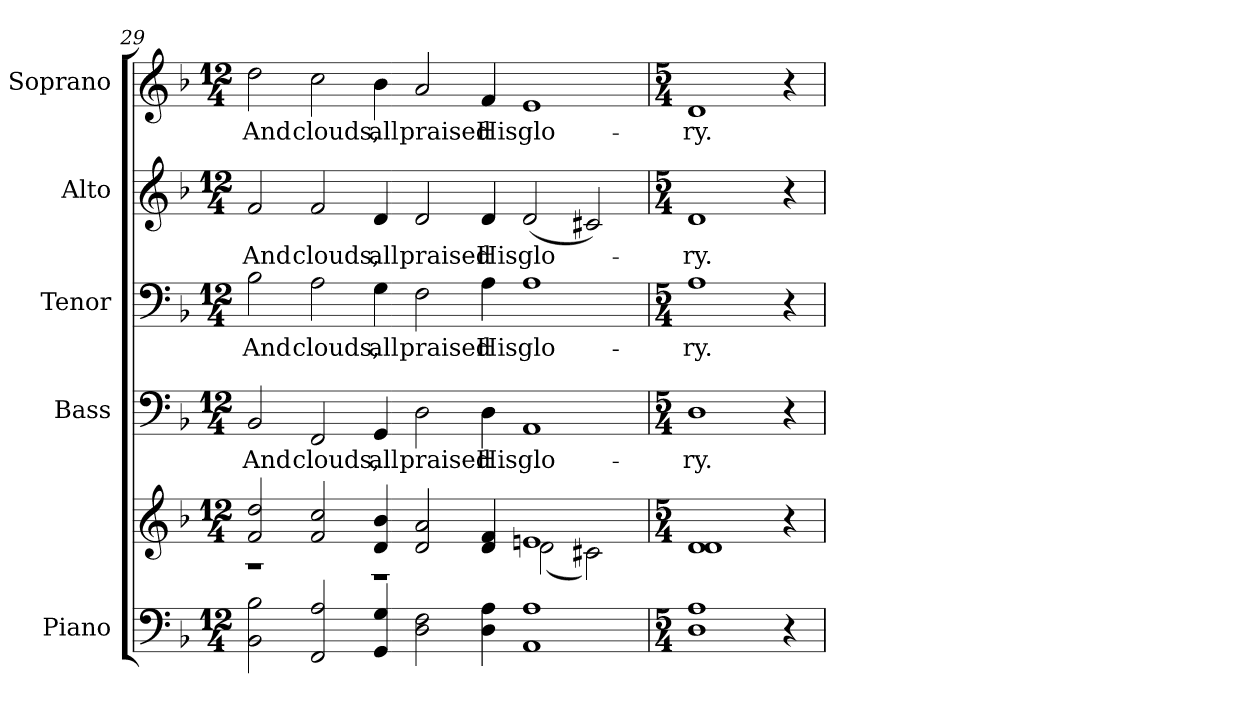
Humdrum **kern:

**kern	**kern	**kern	**text	**kern	**text	**kern	**text	**kern	**text
*part5	*part5	*part4	*part4	*part3	*part3	*part2	*part2	*part1	*part1
*staff6	*staff5	*staff4	*staff4	*staff3	*staff3	*staff2	*staff2	*staff1	*staff1
*I"Piano	*	*I"Bass	*	*I"Tenor	*	*I"Alto	*	*I"Soprano	*
*I'Pno.	*	*I'B.	*	*I'T.	*	*I'A.	*	*I'S.	*
!!LO:PB:g=z
*clefF4	*clefG2	*clefF4	*	*clefF4	*	*clefG2	*	*clefG2	*
*k[b-]	*k[b-]	*k[b-]	*	*k[b-]	*	*k[b-]	*	*k[b-]	*
*d:	*d:	*d:	*	*d:	*	*d:	*	*d:	*
*M12/4	*M12/4	*M12/4	*	*M12/4	*	*M12/4	*	*M12/4	*
=29	=29	=29	=29	=29	=29	=29	=29	=29	=29
*	*^	*	*	*	*	*	*	*	*
!	!	!	!	!LO:LY:b:color=#000000	!	!	!	!	!	!
!	!	!	!	!	!	!LO:LY:b:color=#000000	!	!	!	!
!	!	!	!	!	!	!	!	!LO:LY:b:color=#000000	!	!
!	!	!	!	!	!	!	!	!	!	!LO:LY:b:color=#000000
2BB-i\ 2B-i	2fi/ 2ddi	1r	2BB-i/	And	2B-i\	And	2fi/	And	2ddi\	And
!	!	!	!	!LO:LY:b:color=#000000	!	!	!	!	!	!
!	!	!	!	!	!	!LO:LY:b:color=#000000	!	!	!	!
!	!	!	!	!	!	!	!	!LO:LY:b:color=#000000	!	!
!	!	!	!	!	!	!	!	!	!	!LO:LY:b:color=#000000
2FFi/ 2Ai	2fi/ 2cci	.	2FFi/	clouds,	2Ai\	clouds,	2fi/	clouds,	2cci\	clouds,
!	!	!	!	!LO:LY:b:color=#000000	!	!	!	!	!	!
!	!	!	!	!	!	!LO:LY:b:color=#000000	!	!	!	!
!	!	!	!	!	!	!	!	!LO:LY:b:color=#000000	!	!
!	!	!	!	!	!	!	!	!	!	!LO:LY:b:color=#000000
4GGi/ 4Gi	4di/ 4b-i	1r	4GGi/	all	4Gi\	all	4di/	all	4b-i\	all
!	!	!	!	!LO:LY:b:color=#000000	!	!	!	!	!	!
!	!	!	!	!	!	!LO:LY:b:color=#000000	!	!	!	!
!	!	!	!	!	!	!	!	!LO:LY:b:color=#000000	!	!
!	!	!	!	!	!	!	!	!	!	!LO:LY:b:color=#000000
2Di\ 2Fi	2di/ 2ai	.	2Di\	praised	2Fi\	praised	2di/	praised	2ai/	praised
!	!	!	!	!LO:LY:b:color=#000000	!	!	!	!	!	!
!	!	!	!	!	!	!LO:LY:b:color=#000000	!	!	!	!
!	!	!	!	!	!	!	!	!LO:LY:b:color=#000000	!	!
!	!	!	!	!	!	!	!	!	!	!LO:LY:b:color=#000000
4Di\ 4Ai	4di/ 4fi	.	4Di\	His	4Ai\	His	4di/	His	4fi/	His
!	!	!	!	!LO:LY:b:color=#000000	!	!	!	!	!	!
!	!	!	!	!	!	!LO:LY:b:color=#000000	!	!	!	!
!	!	!	!	!	!	!	!	!LO:LY:b:color=#000000	!	!
!	!	!	!	!	!	!	!	!	!	!LO:LY:b:color=#000000
1AAi 1Ai	1eni	(2di\	1AAi	glo-	1Ai	glo-	(2di/	glo-	1ei	glo-
.	.	2c#Xi\)	.	.	.	.	2c#Xi/)	.	.	.
*	*v	*v	*	*	*	*	*	*	*	*
=30	=30	=30	=30	=30	=30	=30	=30	=30	=30
*M5/4	*M5/4	*M5/4	*	*M5/4	*	*M5/4	*	*M5/4	*
*	*^	*	*	*	*	*	*	*	*
!	!	!	!	!LO:LY:b:color=#000000	!	!	!	!	!	!
*	*v	*v	*	*	*	*	*	*	*	*
*	*^	*	*	*	*	*	*	*	*
!	!	!	!	!	!	!LO:LY:b:color=#000000	!	!	!	!
*	*v	*v	*	*	*	*	*	*	*	*
*	*^	*	*	*	*	*	*	*	*
!	!	!	!	!	!	!	!	!LO:LY:b:color=#000000	!	!
*	*v	*v	*	*	*	*	*	*	*	*
*	*^	*	*	*	*	*	*	*	*
!	!	!	!	!	!	!	!	!	!	!LO:LY:b:color=#000000
*	*v	*v	*	*	*	*	*	*	*	*
1Di 1Ai	1di 1di	1Di	-ry.	1Ai	-ry.	1di	-ry.	1di	-ry.
4r	4r	4r	.	4r	.	4r	.	4r	.
=	=	=	=	=	=	=	=	=	=
*-	*-	*-	*-	*-	*-	*-	*-	*-	*-
